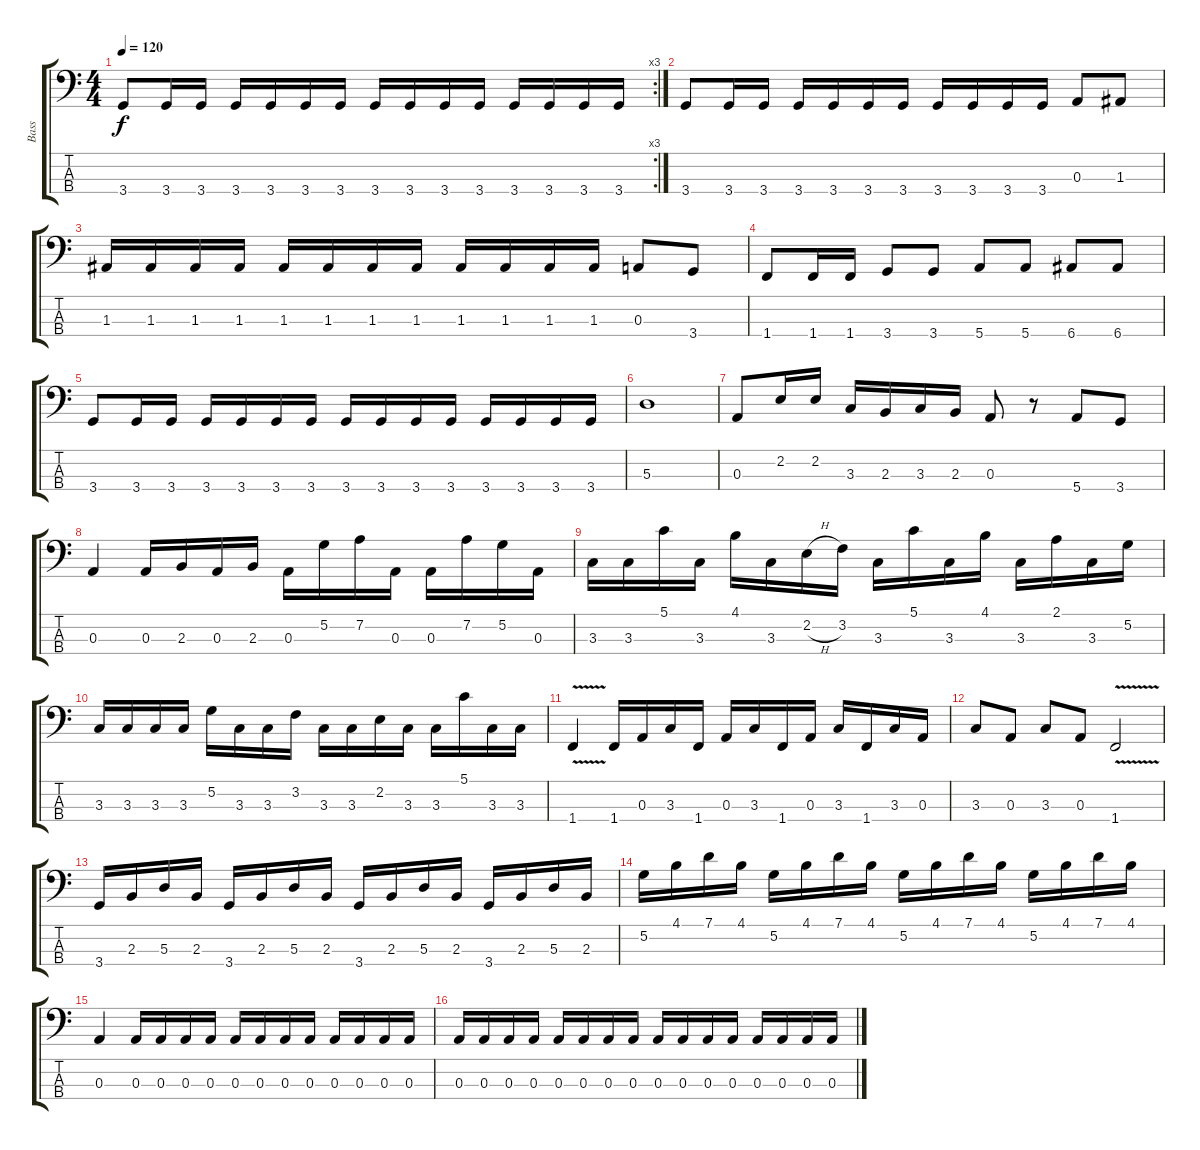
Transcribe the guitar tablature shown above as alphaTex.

\track ("Bass" "Bass") {instrument electricbassfinger}
\staff {score tabs}
\tuning (G2 D2 A1 E1) {hide}
\rc 3
\ts (4 4)
\tempo 120
\clef f4
\ks c
3.4.8{dy f} 3.4.16 3.4.16 3.4.16 3.4.16 3.4.16 3.4.16 3.4.16 3.4.16 3.4.16 3.4.16 3.4.16 3.4.16 3.4.16 3.4.16 |
3.4.8 3.4.16 3.4.16 3.4.16 3.4.16 3.4.16 3.4.16 3.4.16 3.4.16 3.4.16 3.4.16 0.3.8 1.3.8 |
1.3.16 1.3.16 1.3.16 1.3.16 1.3.16 1.3.16 1.3.16 1.3.16 1.3.16 1.3.16 1.3.16 1.3.16 0.3.8 3.4.8 |
1.4.8 1.4.16 1.4.16 3.4.8 3.4.8 5.4.8 5.4.8 6.4.8 6.4.8 |
3.4.8 3.4.16 3.4.16 3.4.16 3.4.16 3.4.16 3.4.16 3.4.16 3.4.16 3.4.16 3.4.16 3.4.16 3.4.16 3.4.16 3.4.16 |
5.3.1 |
0.3.8{volume 16 instrument synthbass2} 2.2.16 2.2.16 3.3.16 2.3.16 3.3.16 2.3.16 0.3.8 r.8 5.4.8 3.4.8 |
0.3.4 0.3.16 2.3.16 0.3.16 2.3.16 0.3.16 5.2.16 7.2.16 0.3.16 0.3.16 7.2.16 5.2.16 0.3.16 |
3.3.16 3.3.16 5.1.16 3.3.16 4.1.16 3.3.16 2.2{h}.16 3.2.16 3.3.16 5.1.16 3.3.16 4.1.16 3.3.16 2.1.16 3.3.16 5.2.16 |
3.3.16 3.3.16 3.3.16 3.3.16 5.2.16 3.3.16 3.3.16 3.2.16 3.3.16 3.3.16 2.2.16 3.3.16 3.3.16 5.1.16 3.3.16 3.3.16 |
1.4{v}.4 1.4.16 0.3.16 3.3.16 1.4.16 0.3.16 3.3.16 1.4.16 0.3.16 3.3.16 1.4.16 3.3.16 0.3.16 |
3.3.8 0.3.8 3.3.8 0.3.8 1.4{v}.2 |
3.4.16 2.3.16 5.3.16 2.3.16 3.4.16 2.3.16 5.3.16 2.3.16 3.4.16 2.3.16 5.3.16 2.3.16 3.4.16 2.3.16 5.3.16 2.3.16 |
5.2.16 4.1.16 7.1.16 4.1.16 5.2.16 4.1.16 7.1.16 4.1.16 5.2.16 4.1.16 7.1.16 4.1.16 5.2.16 4.1.16 7.1.16 4.1.16 |
0.3.4{volume 13 instrument electricbassfinger} 0.3.16 0.3.16 0.3.16 0.3.16 0.3.16 0.3.16 0.3.16 0.3.16 0.3.16 0.3.16 0.3.16 0.3.16 |
0.3.16 0.3.16 0.3.16 0.3.16 0.3.16 0.3.16 0.3.16 0.3.16 0.3.16 0.3.16 0.3.16 0.3.16 0.3.16 0.3.16 0.3.16 0.3.16
